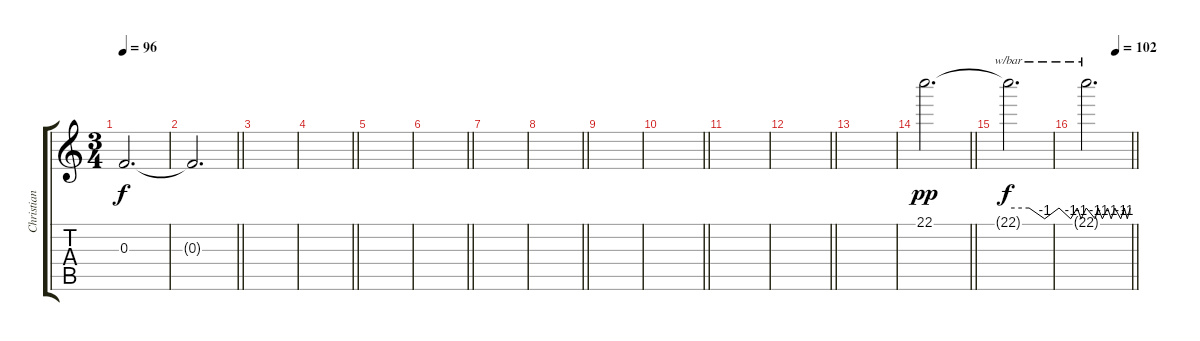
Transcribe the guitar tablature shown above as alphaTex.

\track ("Christian Andreu" "Christian ") {instrument overdrivenguitar}
\staff {score tabs}
\tuning (D4 A3 F3 C3 G2 C2) {hide}
\ts (3 4)
\tempo 96
\clef g2
\ks c
0.3{t}.2{d dy f} |
\barLineRight lightlight
0.3{t}.2{d} |
|
\barLineRight lightlight
|
|
\barLineRight lightlight
|
|
\barLineRight lightlight
|
|
\barLineRight lightlight
|
|
\barLineRight lightlight
|
|
\barLineRight lightlight
22.1.2{d dy pp volume 14 instrument overdrivenguitar} |
22.1{t}.2{d tbe (custom default 0 0 16 0 28 -4 39 0 48 -4 53 0 56 -4 60 0) dy f} |
\tempo (102 0.6666666666666666)
\barLineRight lightlight
22.1{t}.2{d tbe (custom default 0 0 12 -4 16 0 22 -4 29 0 34 -4 39 0 47 -4 52 0 56 -4 60 0)}
